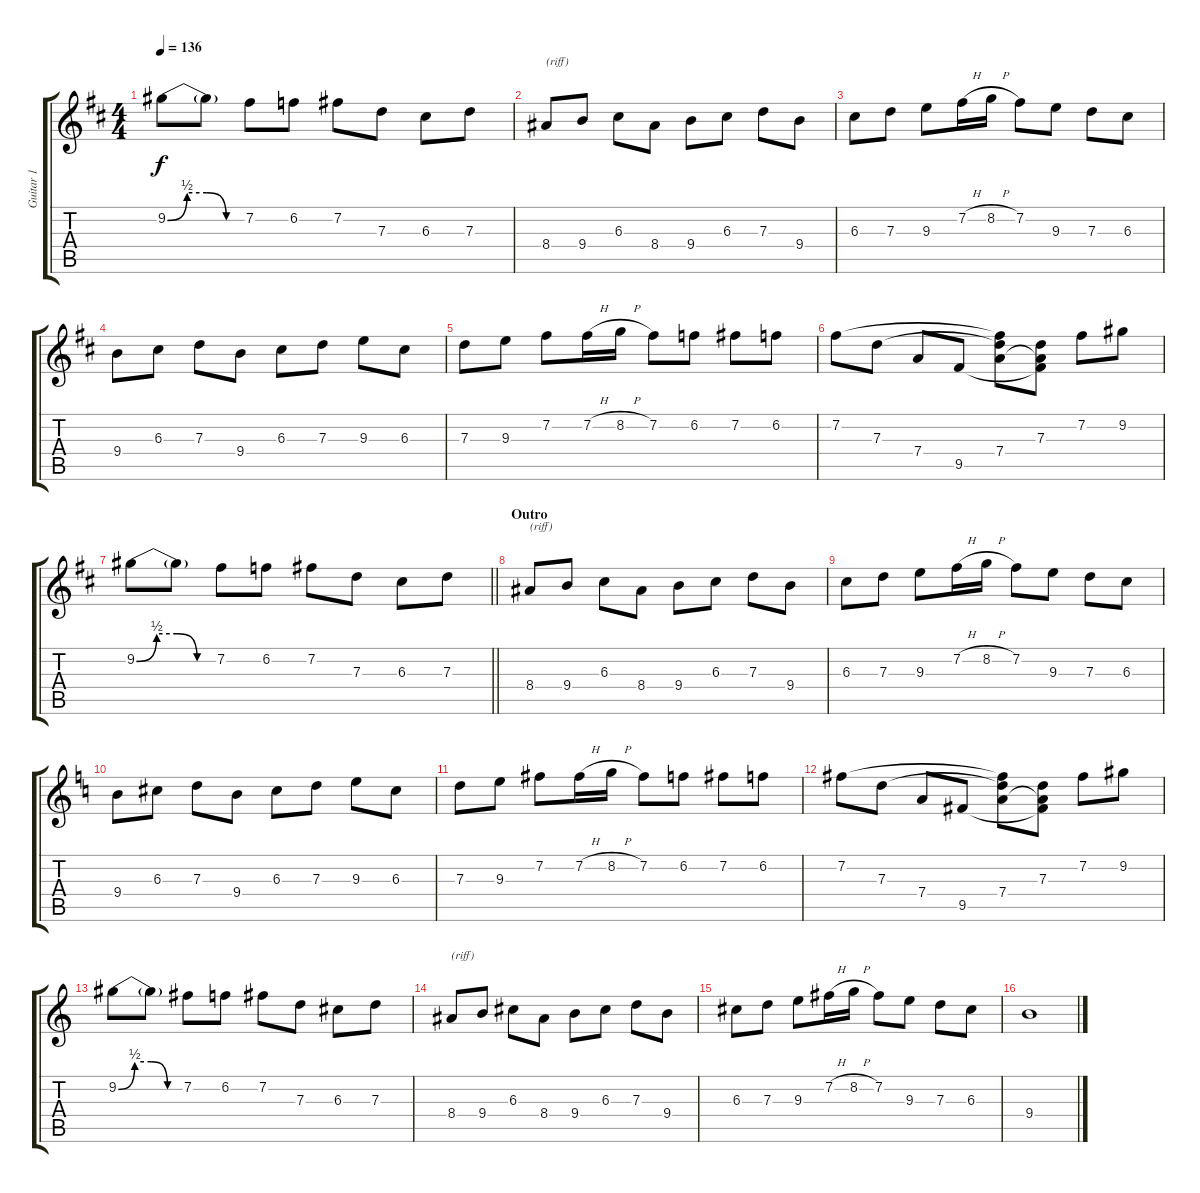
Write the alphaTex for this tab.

\track ("Guitar 1" "Guitar 1") {instrument distortionguitar}
\staff {score tabs}
\tuning (E4 B3 G3 D3 A2 E2) {hide}
\ts (4 4)
\tempo 136
\clef g2
\ks d
9.2{be (custom 0 0 15 2 30 2 45 0 60 0)}.8{dy f} 9.2{t}.8 7.2.8 6.2.8 7.2.8 7.3.8 6.3.8 7.3.8 |
8.4.8{txt "(riff)"} 9.4.8 6.3.8 8.4.8 9.4.8 6.3.8 7.3.8 9.4.8 |
6.3.8 7.3.8 9.3.8 7.2{h}.16 8.2{h}.16 7.2.8 9.3.8 7.3.8 6.3.8 |
9.4.8 6.3.8 7.3.8 9.4.8 6.3.8 7.3.8 9.3.8 6.3.8 |
7.3.8 9.3.8 7.2.8 7.2{h}.16 8.2{h}.16 7.2.8 6.2.8 7.2.8 6.2.8 |
7.2.8 7.3.8 7.4.8 9.5.8 (7.2{t} 7.3{t} 7.4).8 (7.3 7.4{t} 9.5{t}).8 7.2.8 9.2.8 |
\barLineRight lightlight
9.2{be (custom 0 0 15 2 30 2 45 0 60 0)}.8 9.2{t}.8 7.2.8 6.2.8 7.2.8 7.3.8 6.3.8 7.3.8 |
\section ("" "Outro")
8.4.8{txt "(riff)"} 9.4.8 6.3.8 8.4.8 9.4.8 6.3.8 7.3.8 9.4.8 |
6.3.8 7.3.8 9.3.8 7.2{h}.16 8.2{h}.16 7.2.8 9.3.8 7.3.8 6.3.8 |
\ks c
9.4.8 6.3.8 7.3.8 9.4.8 6.3.8 7.3.8 9.3.8 6.3.8 |
7.3.8 9.3.8 7.2.8 7.2{h}.16 8.2{h}.16 7.2.8 6.2.8 7.2.8 6.2.8 |
7.2.8 7.3.8 7.4.8 9.5.8 (7.2{t} 7.3{t} 7.4).8 (7.3 7.4{t} 9.5{t}).8 7.2.8 9.2.8 |
9.2{be (custom 0 0 15 2 30 2 45 0 60 0)}.8 9.2{t}.8 7.2.8 6.2.8 7.2.8 7.3.8 6.3.8 7.3.8 |
8.4.8{txt "(riff)"} 9.4.8 6.3.8 8.4.8 9.4.8 6.3.8 7.3.8 9.4.8 |
6.3.8 7.3.8 9.3.8 7.2{h}.16 8.2{h}.16 7.2.8 9.3.8 7.3.8 6.3.8 |
9.4.1
